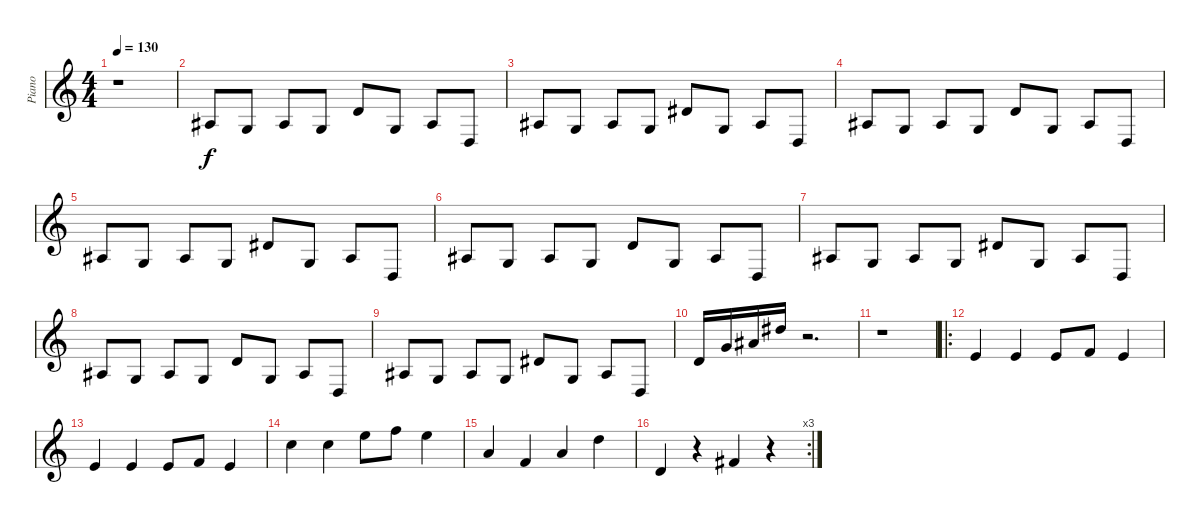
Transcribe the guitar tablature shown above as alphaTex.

\track ("Piano" "Piano") {instrument acousticgrandpiano}
\staff {score}
\tuning (D4 A3 F3 C3 G2 D2) {hide}
\ts (4 4)
\tempo 130
\clef g2
\ks c
r.1{dy f} |
1.2.8 2.3.8 1.2.8 2.3.8 0.1.8 2.3.8 1.2.8 2.4.8 |
1.2.8 2.3.8 1.2.8 2.3.8 1.1.8 2.3.8 1.2.8 2.4.8 |
1.2.8 2.3.8 1.2.8 2.3.8 0.1.8 2.3.8 1.2.8 2.4.8 |
1.2.8 2.3.8 1.2.8 2.3.8 1.1.8 2.3.8 1.2.8 2.4.8 |
1.2.8 2.3.8 1.2.8 2.3.8 0.1.8 2.3.8 1.2.8 2.4.8 |
1.2.8 2.3.8 1.2.8 2.3.8 1.1.8 2.3.8 1.2.8 2.4.8 |
1.2.8 2.3.8 1.2.8 2.3.8 0.1.8 2.3.8 1.2.8 2.4.8 |
1.2.8 2.3.8 1.2.8 2.3.8 1.1.8 2.3.8 1.2.8 2.4.8 |
0.1.16 5.1.16 8.1.16 13.1.16 r.2{d} |
r.1 |
\ro
2.1.4 2.1.4 2.1.8 3.1.8 2.1.4 |
2.1.4 2.1.4 2.1.8 3.1.8 2.1.4 |
10.1.4 10.1.4 14.1.8 15.1.8 14.1.4 |
12.2.4 12.3.4 12.2.4 12.1.4 |
\rc 3
9.3.4 r.4 9.2.4 r.4
